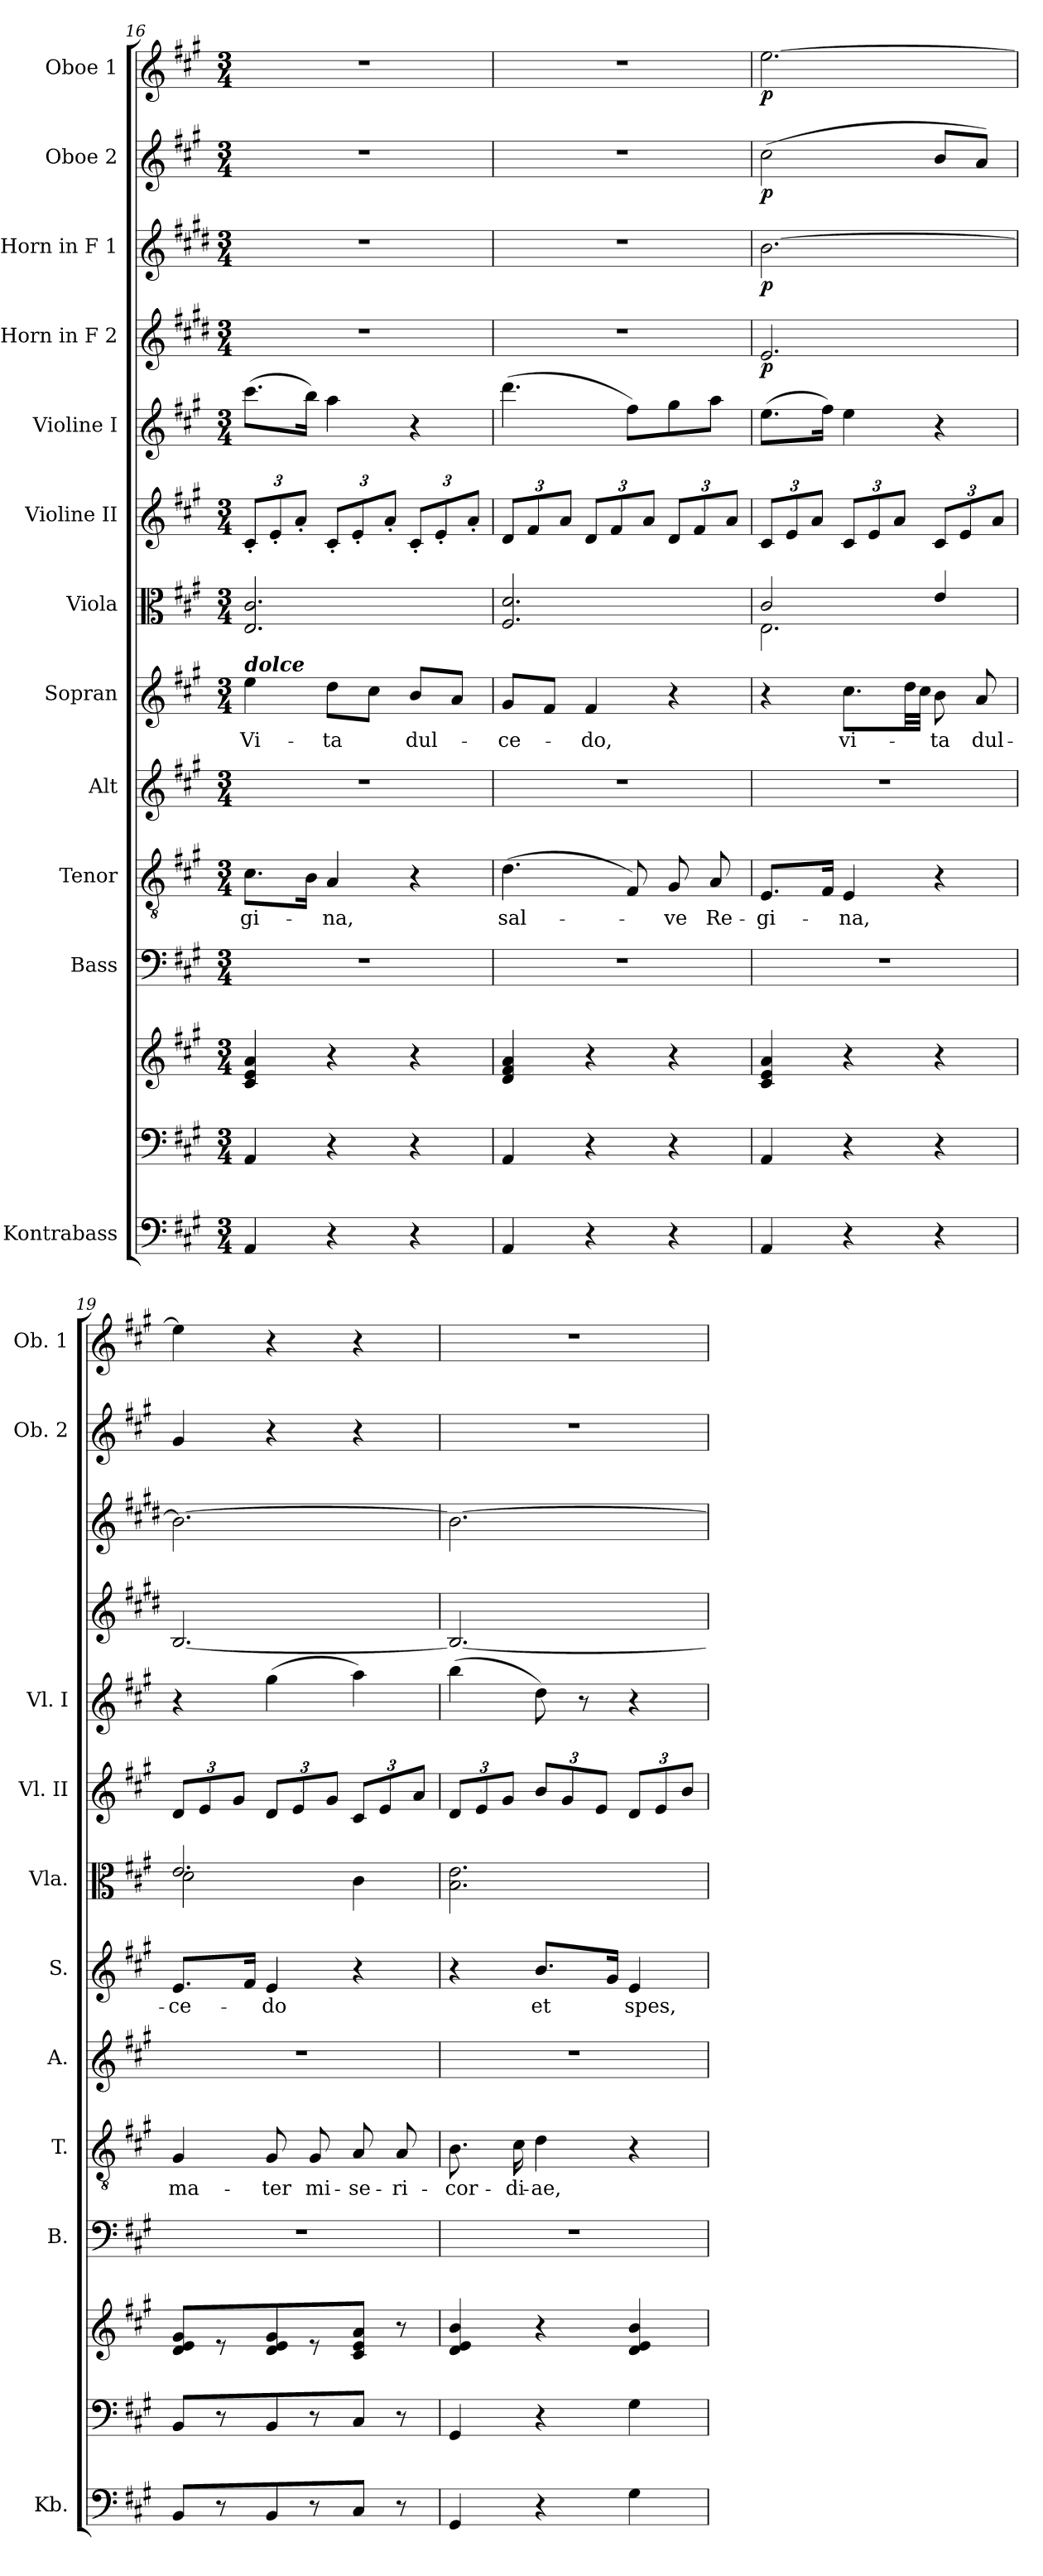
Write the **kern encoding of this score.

**kern	**kern	**kern	**kern	**kern	**text	**kern	**kern	**text	**kern	**kern	**kern	**kern	**dynam	**kern	**dynam	**kern	**dynam	**kern	**dynam
*part13	*part12	*part12	*part11	*part10	*part10	*part9	*part8	*part8	*part7	*part6	*part5	*part4	*part4	*part3	*part3	*part2	*part2	*part1	*part1
*staff14	*staff13	*staff12	*staff11	*staff10	*staff10	*staff9	*staff8	*staff8	*staff7	*staff6	*staff5	*staff4	*staff4	*staff3	*staff3	*staff2	*staff2	*staff1	*staff1
*I"Kontrabass	*	*	*I"Bass	*I"Tenor	*	*I"Alt	*I"Sopran	*	*I"Viola	*I"Violine II	*I"Violine I	*I"Horn in F 2	*	*I"Horn in F 1	*	*I"Oboe 2	*	*I"Oboe 1	*
*I'Kb.	*	*	*I'B.	*I'T.	*	*I'A.	*I'S.	*	*I'Vla.	*I'Vl. II	*I'Vl. I	*	*	*	*	*I'Ob. 2	*	*I'Ob. 1	*
!!LO:PB:g=z
*clefF4	*clefF4	*clefG2	*clefF4	*clefGv2	*	*clefG2	*clefG2	*	*clefC3	*clefG2	*clefG2	*clefG2	*	*clefG2	*	*clefG2	*	*clefG2	*
*ITrd7c12	*	*	*	*	*	*	*	*	*	*	*	*ITrd4c7	*	*ITrd4c7	*	*	*	*	*
*k[f#c#g#]	*k[f#c#g#]	*k[f#c#g#]	*k[f#c#g#]	*k[f#c#g#]	*	*k[f#c#g#]	*k[f#c#g#]	*	*k[f#c#g#]	*k[f#c#g#]	*k[f#c#g#]	*k[f#c#g#]	*	*k[f#c#g#]	*	*k[f#c#g#]	*	*k[f#c#g#]	*
*A:	*A:	*A:	*A:	*A:	*	*A:	*A:	*	*A:	*A:	*A:	*A:	*	*A:	*	*A:	*	*A:	*
*M3/4	*M3/4	*M3/4	*M3/4	*M3/4	*	*M3/4	*M3/4	*	*M3/4	*M3/4	*M3/4	*M3/4	*	*M3/4	*	*M3/4	*	*M3/4	*
=16	=16	=16	=16	=16	=16	=16	=16	=16	=16	=16	=16	=16	=16	=16	=16	=16	=16	=16	=16
!	!	!	!	!	!	!	!LO:TX:a:Bi:t=dolce	!	!	!	!	!	!	!	!	!	!	!	!
!	!	!	!	!	!LO:LY:b	!	!	!LO:LY:b	!	!	!	!	!	!	!	!	!	!	!
4AAA/	4AA/	4c#/ 4e/ 4a/	2.r	8.c#\L	-gi-	2.r	4ee\	Vi-	2.E/ 2.c#/	12c#'</L	(>8.ccc#\L	2.r	.	2.r	.	2.r	.	2.r	.
.	.	.	.	.	.	.	.	.	.	12e'</	.	.	.	.	.	.	.	.	.
.	.	.	.	.	.	.	.	.	.	12a'</J	.	.	.	.	.	.	.	.	.
.	.	.	.	16B\Jk	.	.	.	.	.	.	16bb\Jk)	.	.	.	.	.	.	.	.
!	!	!	!	!	!LO:LY:b	!	!	!LO:LY:b	!	!	!	!	!	!	!	!	!	!	!
4r	4r	4r	.	4A/	-na,	.	8dd\L	-ta	.	12c#'</L	4aa\	.	.	.	.	.	.	.	.
.	.	.	.	.	.	.	.	.	.	12e'</	.	.	.	.	.	.	.	.	.
.	.	.	.	.	.	.	8cc#\J	.	.	.	.	.	.	.	.	.	.	.	.
.	.	.	.	.	.	.	.	.	.	12a'</J	.	.	.	.	.	.	.	.	.
!	!	!	!	!	!	!	!	!LO:LY:b	!	!	!	!	!	!	!	!	!	!	!
4r	4r	4r	.	4r	.	.	8b/L	dul-	.	12c#'</L	4r	.	.	.	.	.	.	.	.
.	.	.	.	.	.	.	.	.	.	12e'</	.	.	.	.	.	.	.	.	.
.	.	.	.	.	.	.	8a/J	.	.	.	.	.	.	.	.	.	.	.	.
.	.	.	.	.	.	.	.	.	.	12a'</J	.	.	.	.	.	.	.	.	.
=17	=17	=17	=17	=17	=17	=17	=17	=17	=17	=17	=17	=17	=17	=17	=17	=17	=17	=17	=17
!	!	!	!	!	!LO:LY:b	!	!	!LO:LY:b	!	!	!	!	!	!	!	!	!	!	!
4AAA/	4AA/	4d/ 4f#/ 4a/	2.r	(>4.d\	sal-	2.r	8g#/L	-ce-	2.F#/ 2.d/	12d/L	(>4.ddd\	2.r	.	2.r	.	2.r	.	2.r	.
.	.	.	.	.	.	.	.	.	.	12f#/	.	.	.	.	.	.	.	.	.
.	.	.	.	.	.	.	8f#/J	.	.	.	.	.	.	.	.	.	.	.	.
.	.	.	.	.	.	.	.	.	.	12a/J	.	.	.	.	.	.	.	.	.
!	!	!	!	!	!	!	!	!LO:LY:b	!	!	!	!	!	!	!	!	!	!	!
4r	4r	4r	.	.	.	.	4f#/	-do,	.	12d/L	.	.	.	.	.	.	.	.	.
.	.	.	.	.	.	.	.	.	.	12f#/	.	.	.	.	.	.	.	.	.
.	.	.	.	8F#/)	.	.	.	.	.	.	8ff#\L)	.	.	.	.	.	.	.	.
.	.	.	.	.	.	.	.	.	.	12a/J	.	.	.	.	.	.	.	.	.
!	!	!	!	!	!LO:LY:b	!	!	!	!	!	!	!	!	!	!	!	!	!	!
4r	4r	4r	.	8G#/	-ve	.	4r	.	.	12d/L	8gg#\	.	.	.	.	.	.	.	.
.	.	.	.	.	.	.	.	.	.	12f#/	.	.	.	.	.	.	.	.	.
!	!	!	!	!	!LO:LY:b	!	!	!	!	!	!	!	!	!	!	!	!	!	!
.	.	.	.	8A/	Re-	.	.	.	.	.	8aa\J	.	.	.	.	.	.	.	.
.	.	.	.	.	.	.	.	.	.	12a/J	.	.	.	.	.	.	.	.	.
=18	=18	=18	=18	=18	=18	=18	=18	=18	=18	=18	=18	=18	=18	=18	=18	=18	=18	=18	=18
!	!	!	!	!	!LO:LY:b	!	!	!	!	!	!	!	!LO:DY:b	!	!LO:DY:b	!	!LO:DY:b	!	!LO:DY:b
*	*	*	*	*	*	*	*	*	*^	*	*	*	*	*	*	*	*	*	*
4AAA/	4AA/	4c#/ 4e/ 4a/	2.r	8.E/L	-gi-	2.r	4r	.	2c#/	2.E\	12c#/L	(>8.ee\L	2.A/	p	[2.e\	p	(>2cc#\	p	[2.ee\	p
.	.	.	.	.	.	.	.	.	.	.	12e/	.	.	.	.	.	.	.	.	.
.	.	.	.	.	.	.	.	.	.	.	12a/J	.	.	.	.	.	.	.	.	.
.	.	.	.	16F#/Jk	.	.	.	.	.	.	.	16ff#\Jk)	.	.	.	.	.	.	.	.
!	!	!	!	!	!LO:LY:b	!	!	!LO:LY:b	!	!	!	!	!	!	!	!	!	!	!	!
4r	4r	4r	.	4E/	-na,	.	8.cc#\L	vi-	.	.	12c#/L	4ee\	.	.	.	.	.	.	.	.
.	.	.	.	.	.	.	.	.	.	.	12e/	.	.	.	.	.	.	.	.	.
.	.	.	.	.	.	.	.	.	.	.	12a/J	.	.	.	.	.	.	.	.	.
.	.	.	.	.	.	.	32dd\LL	.	.	.	.	.	.	.	.	.	.	.	.	.
.	.	.	.	.	.	.	32cc#\JJJ	.	.	.	.	.	.	.	.	.	.	.	.	.
!	!	!	!	!	!	!	!	!LO:LY:b	!	!	!	!	!	!	!	!	!	!	!	!
4r	4r	4r	.	4r	.	.	8b\	-ta	4e/	.	12c#/L	4r	.	.	.	.	8b/L	.	.	.
.	.	.	.	.	.	.	.	.	.	.	12e/	.	.	.	.	.	.	.	.	.
!	!	!	!	!	!	!	!	!LO:LY:b	!	!	!	!	!	!	!	!	!	!	!	!
.	.	.	.	.	.	.	8a/	dul-	.	.	.	.	.	.	.	.	8a/J)	.	.	.
.	.	.	.	.	.	.	.	.	.	.	12a/J	.	.	.	.	.	.	.	.	.
=19	=19	=19	=19	=19	=19	=19	=19	=19	=19	=19	=19	=19	=19	=19	=19	=19	=19	=19	=19	=19
!	!	!	!	!	!LO:LY:b	!	!	!LO:LY:b	!	!	!	!	!	!	!	!	!	!	!	!
8BBB/L	8BB/L	8d/ 8e/ 8g#/L	2.r	4G#/	ma-	2.r	8.e/L	-ce-	2.e/	2d\	12d/L	4r	[2.E/	.	2.e\_	.	4g#/	.	4ee\]	.
.	.	.	.	.	.	.	.	.	.	.	12e/	.	.	.	.	.	.	.	.	.
8r	8r	8r	.	.	.	.	.	.	.	.	.	.	.	.	.	.	.	.	.	.
.	.	.	.	.	.	.	.	.	.	.	12g#/J	.	.	.	.	.	.	.	.	.
.	.	.	.	.	.	.	16f#/Jk	.	.	.	.	.	.	.	.	.	.	.	.	.
!	!	!	!	!	!LO:LY:b	!	!	!LO:LY:b	!	!	!	!	!	!	!	!	!	!	!	!
8BBB/	8BB/	8d/ 8e/ 8g#/	.	8G#/	-ter	.	4e/	-do	.	.	12d/L	(>4gg#\	.	.	.	.	4r	.	4r	.
.	.	.	.	.	.	.	.	.	.	.	12e/	.	.	.	.	.	.	.	.	.
!	!	!	!	!	!LO:LY:b	!	!	!	!	!	!	!	!	!	!	!	!	!	!	!
8r	8r	8r	.	8G#/	mi-	.	.	.	.	.	.	.	.	.	.	.	.	.	.	.
.	.	.	.	.	.	.	.	.	.	.	12g#/J	.	.	.	.	.	.	.	.	.
!	!	!	!	!	!LO:LY:b	!	!	!	!	!	!	!	!	!	!	!	!	!	!	!
8CC#/J	8C#/J	8c#/ 8e/ 8a/J	.	8A/	-se-	.	4r	.	.	4c#\	12c#/L	4aa\)	.	.	.	.	4r	.	4r	.
.	.	.	.	.	.	.	.	.	.	.	12e/	.	.	.	.	.	.	.	.	.
!	!	!	!	!	!LO:LY:b	!	!	!	!	!	!	!	!	!	!	!	!	!	!	!
8r	8r	8r	.	8A/	-ri-	.	.	.	.	.	.	.	.	.	.	.	.	.	.	.
.	.	.	.	.	.	.	.	.	.	.	12a/J	.	.	.	.	.	.	.	.	.
*	*	*	*	*	*	*	*	*	*v	*v	*	*	*	*	*	*	*	*	*	*
=20	=20	=20	=20	=20	=20	=20	=20	=20	=20	=20	=20	=20	=20	=20	=20	=20	=20	=20	=20
!	!	!	!	!	!LO:LY:b	!	!	!	!	!	!	!	!	!	!	!	!	!	!
4GGG#/	4GG#/	4d/ 4e/ 4b/	2.r	8.B\	-cor-	2.r	4r	.	2.B\ 2.e\	12d/L	(>4bb\	2.E/_	.	2.e\_	.	2.r	.	2.r	.
.	.	.	.	.	.	.	.	.	.	12e/	.	.	.	.	.	.	.	.	.
.	.	.	.	.	.	.	.	.	.	12g#/J	.	.	.	.	.	.	.	.	.
!	!	!	!	!	!LO:LY:b	!	!	!	!	!	!	!	!	!	!	!	!	!	!
.	.	.	.	16c#\	-di-	.	.	.	.	.	.	.	.	.	.	.	.	.	.
!	!	!	!	!	!LO:LY:b	!	!	!LO:LY:b	!	!	!	!	!	!	!	!	!	!	!
4r	4r	4r	.	4d\	-ae,	.	8.b/L	et	.	12b/L	8dd\)	.	.	.	.	.	.	.	.
.	.	.	.	.	.	.	.	.	.	12g#/	.	.	.	.	.	.	.	.	.
.	.	.	.	.	.	.	.	.	.	.	8r	.	.	.	.	.	.	.	.
.	.	.	.	.	.	.	.	.	.	12e/J	.	.	.	.	.	.	.	.	.
.	.	.	.	.	.	.	16g#/Jk	.	.	.	.	.	.	.	.	.	.	.	.
!	!	!	!	!	!	!	!	!LO:LY:b	!	!	!	!	!	!	!	!	!	!	!
4GG#\	4G#\	4d/ 4e/ 4b/	.	4r	.	.	4e/	spes,	.	12d/L	4r	.	.	.	.	.	.	.	.
.	.	.	.	.	.	.	.	.	.	12e/	.	.	.	.	.	.	.	.	.
.	.	.	.	.	.	.	.	.	.	12b/J	.	.	.	.	.	.	.	.	.
=	=	=	=	=	=	=	=	=	=	=	=	=	=	=	=	=	=	=	=
*-	*-	*-	*-	*-	*-	*-	*-	*-	*-	*-	*-	*-	*-	*-	*-	*-	*-	*-	*-
